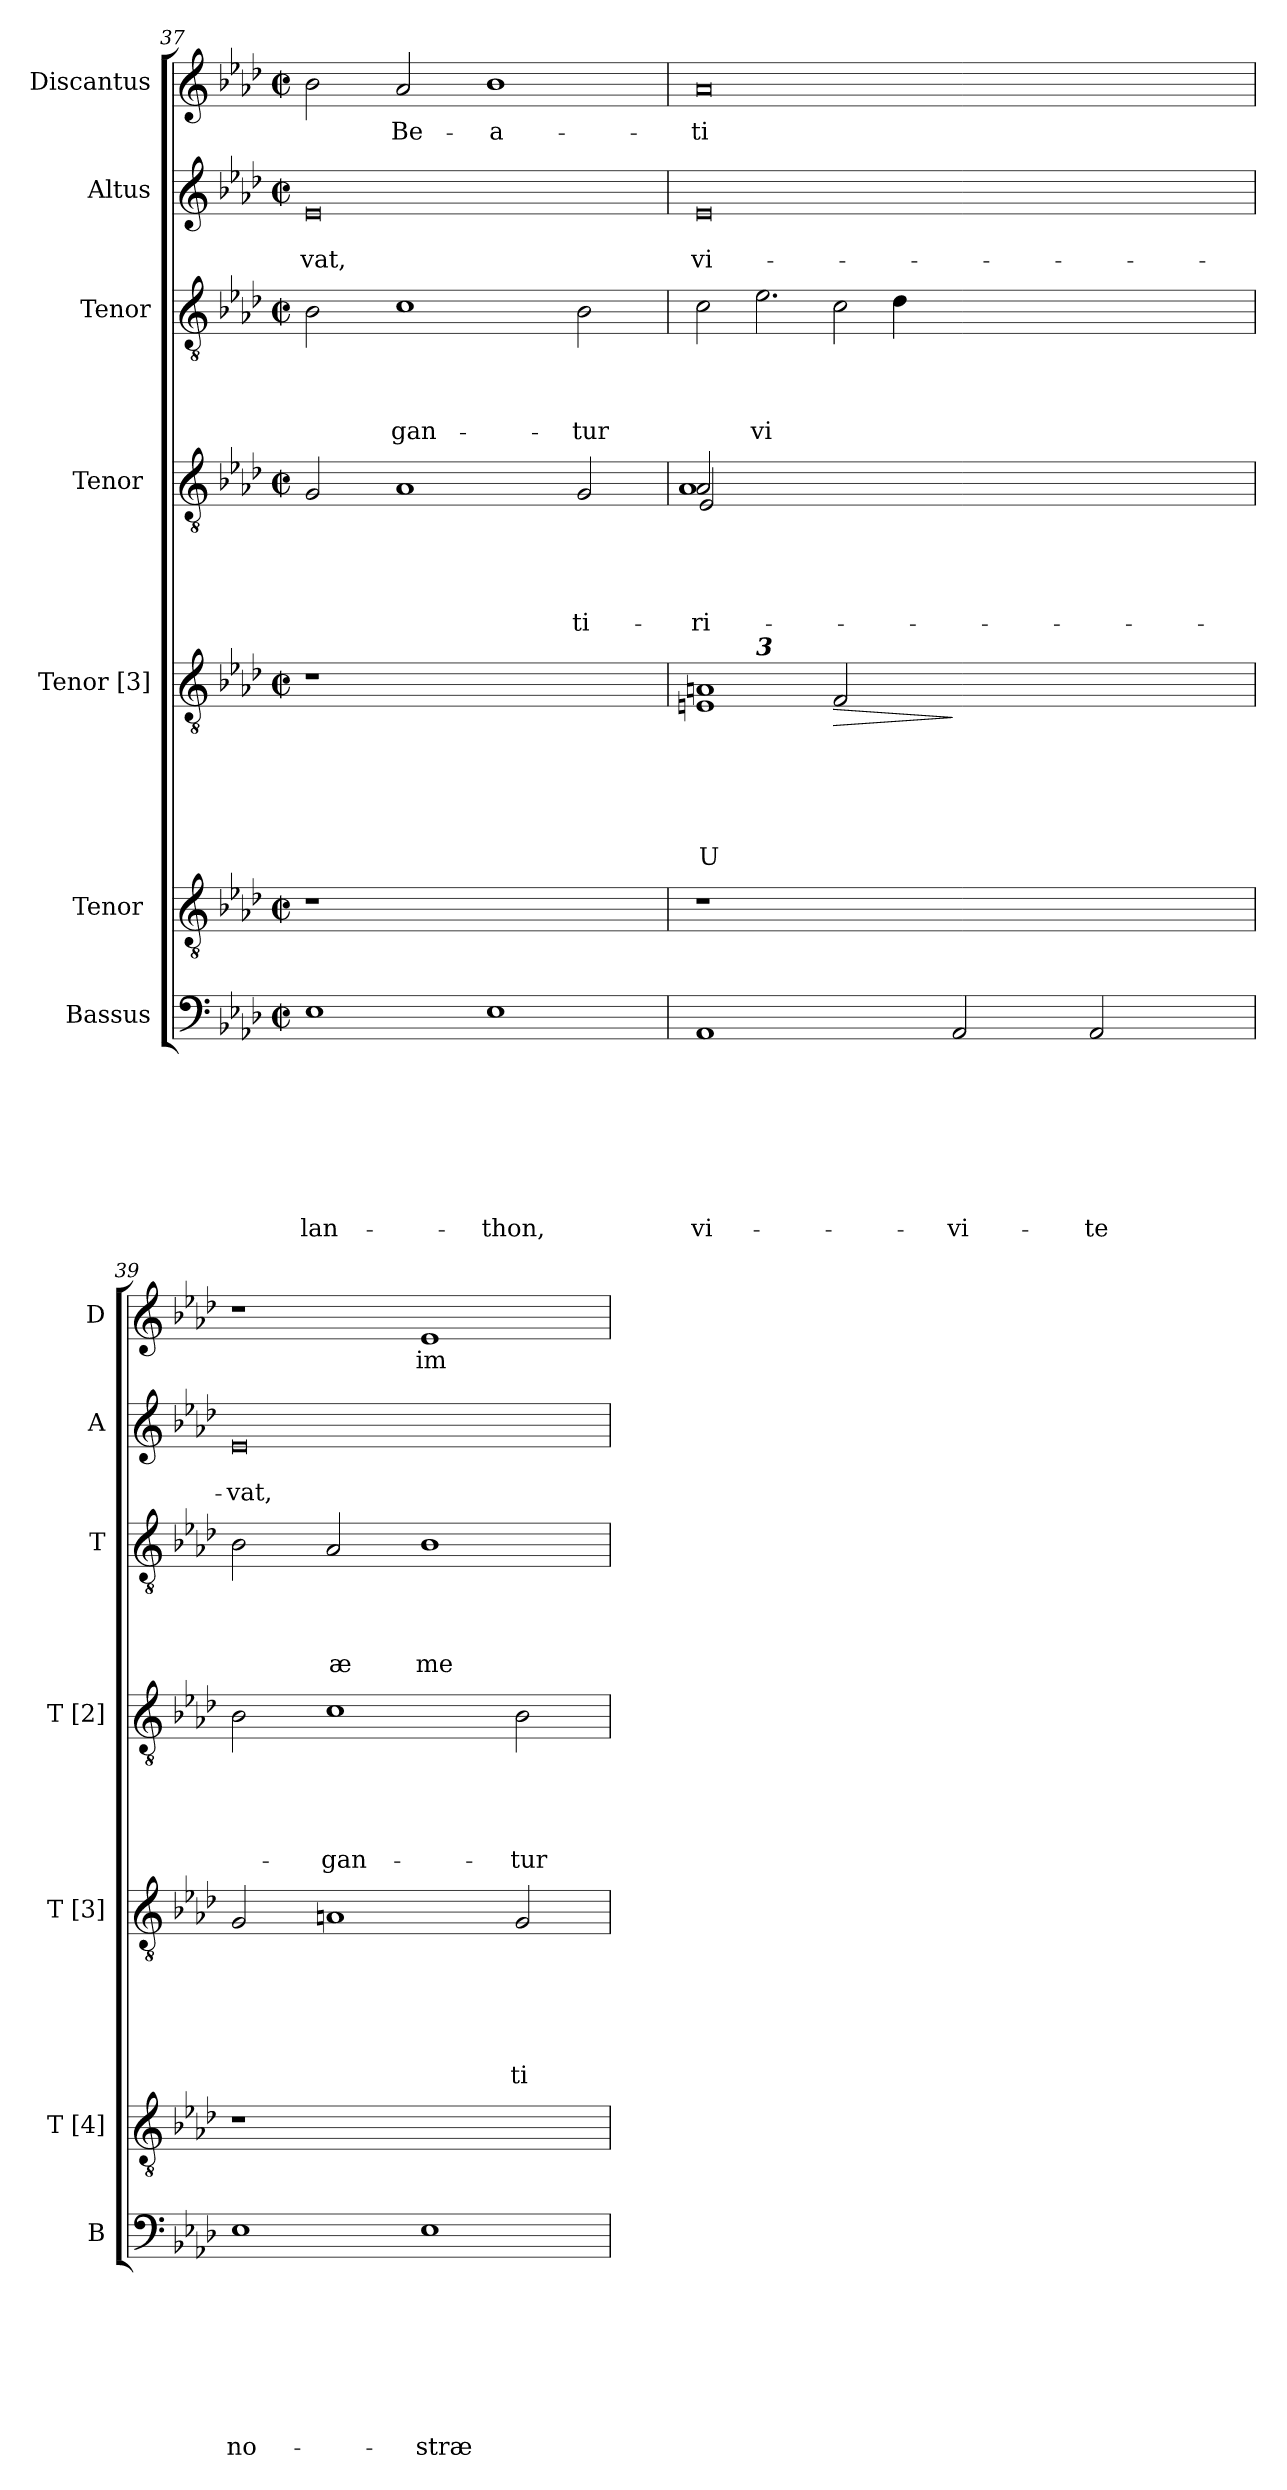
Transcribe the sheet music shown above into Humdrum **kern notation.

**kern	**text	**text	**text	**text	**text	**text	**text	**text	**kern	**kern	**text	**text	**text	**text	**text	**text	**dynam	**kern	**text	**text	**text	**text	**text	**kern	**text	**text	**text	**text	**kern	**text	**text	**kern	**text
*part7	*part7	*part7	*part7	*part7	*part7	*part7	*part7	*part7	*part6	*part5	*part5	*part5	*part5	*part5	*part5	*part5	*part5	*part4	*part4	*part4	*part4	*part4	*part4	*part3	*part3	*part3	*part3	*part3	*part2	*part2	*part2	*part1	*part1
*staff7	*staff7	*staff7	*staff7	*staff7	*staff7	*staff7	*staff7	*staff7	*staff6	*staff5	*staff5	*staff5	*staff5	*staff5	*staff5	*staff5	*staff5	*staff4	*staff4	*staff4	*staff4	*staff4	*staff4	*staff3	*staff3	*staff3	*staff3	*staff3	*staff2	*staff2	*staff2	*staff1	*staff1
*I"Bassus	*	*	*	*	*	*	*	*	*I"Tenor [4]	*I"Tenor [3]	*	*	*	*	*	*	*	*I"Tenor [2]	*	*	*	*	*	*I"Tenor	*	*	*	*	*I"Altus	*	*	*I"Discantus	*
*I'B	*	*	*	*	*	*	*	*	*I'T [4]	*I'T [3]	*	*	*	*	*	*	*	*I'T [2]	*	*	*	*	*	*I'T	*	*	*	*	*I'A	*	*	*I'D	*
*clefF4	*	*	*	*	*	*	*	*	*clefGv2	*clefGv2	*	*	*	*	*	*	*	*clefGv2	*	*	*	*	*	*clefGv2	*	*	*	*	*clefG2	*	*	*clefG2	*
*k[b-e-a-d-]	*	*	*	*	*	*	*	*	*k[b-e-a-d-]	*k[b-e-a-d-]	*	*	*	*	*	*	*	*k[b-e-a-d-]	*	*	*	*	*	*k[b-e-a-d-]	*	*	*	*	*k[b-e-a-d-]	*	*	*k[b-e-a-d-]	*
*A-:	*	*	*	*	*	*	*	*	*A-:	*A-:	*	*	*	*	*	*	*	*A-:	*	*	*	*	*	*A-:	*	*	*	*	*A-:	*	*	*A-:	*
*M2/2	*	*	*	*	*	*	*	*	*M2/2	*M2/2	*	*	*	*	*	*	*	*M2/2	*	*	*	*	*	*M2/2	*	*	*	*	*M2/2	*	*	*M2/2	*
*met(c|)	*	*	*	*	*	*	*	*	*met(c|)	*met(c|)	*	*	*	*	*	*	*	*met(c|)	*	*	*	*	*	*met(c|)	*	*	*	*	*met(c|)	*	*	*met(c|)	*
=37	=37	=37	=37	=37	=37	=37	=37	=37	=37	=37	=37	=37	=37	=37	=37	=37	=37	=37	=37	=37	=37	=37	=37	=37	=37	=37	=37	=37	=37	=37	=37	=37	=37
!	!	!	!	!	!	!	!	!LO:LY:b	!LO:N:vis=1	!LO:N:vis=1	!	!	!	!	!	!	!	!	!	!	!	!	!	!	!	!	!	!	!	!	!LO:LY:b	!	!
1E-	.	.	.	.	.	.	.	-lan-	1r	1r	.	.	.	.	.	.	.	2G/	.	.	.	.	.	2B-\	.	.	.	.	0e-	.	-vat,	2b-\	.
!	!	!	!	!	!	!	!	!	!	!	!	!	!	!	!	!	!	!	!	!	!	!	!	!	!	!	!	!LO:LY:b	!	!	!	!	!LO:LY:b
.	.	.	.	.	.	.	.	.	.	.	.	.	.	.	.	.	.	1A-	.	.	.	.	.	1c	.	.	.	-gan-	.	.	.	2a-/	Be-
!	!	!	!	!	!	!	!	!LO:LY:b	!	!	!	!	!	!	!	!	!	!	!	!	!	!	!	!	!	!	!	!	!	!	!	!	!LO:LY:b
1E-	.	.	.	.	.	.	.	-thon,	1ryy	1ryy	.	.	.	.	.	.	.	.	.	.	.	.	.	.	.	.	.	.	.	.	.	1b-	-a-
!	!	!	!	!	!	!	!	!	!	!	!	!	!	!	!	!	!	!	!	!	!	!	!LO:LY:b	!	!	!	!	!LO:LY:b	!	!	!	!	!
.	.	.	.	.	.	.	.	.	.	.	.	.	.	.	.	.	.	2G/	.	.	.	.	-ti-	2B-\	.	.	.	-tur	.	.	.	.	.
=38	=38	=38	=38	=38	=38	=38	=38	=38	=38	=38	=38	=38	=38	=38	=38	=38	=38	=38	=38	=38	=38	=38	=38	=38	=38	=38	=38	=38	=38	=38	=38	=38	=38
!	!	!	!	!	!	!	!	!LO:LY:b	!	!	!	!	!	!	!	!LO:LY:b	!	!	!	!	!	!	!LO:LY:b	!	!	!	!	!	!	!	!	!	!
*	*	*	*	*	*	*	*	*	*	*^	*	*	*	*	*	*	*	*^	*	*	*	*	*	*	*	*	*	*	*	*	*	*	*
*	*	*	*	*	*	*	*	*	*	*	*^	*	*	*	*	*	*	*	*	*	*	*	*	*	*	*	*	*	*	*	*	*	*	*	*
!	!	!	!	!	!	!	!	!	!	!	!	!	!	!	!	!	!	!	!	!	!	!	!	!	!	!LO:LY:b	!	!	!	!	!	!	!	!	!	!
*	*	*	*	*	*	*	*	*	*	*	*	*	*	*	*	*	*	*	*	*	*^	*	*	*	*	*	*	*	*	*	*	*	*	*	*	*
!	!	!	!	!	!	!	!	!	!	!	!	!	!	!	!	!	!	!	!	!	!	!	!	!	!	!	!LO:LY:b	!	!	!	!	!	!	!	!LO:LY:b	!	!LO:LY:b:rj
*	*	*	*	*	*	*	*	*	*	*	*	*	*	*	*	*	*	*	*	*	*	*	*	*	*	*	*	*^	*	*	*	*	*	*	*	*	*
*	*	*	*	*	*	*	*	*	*	*	*	*	*	*	*	*	*	*	*	*	*	*	*	*	*	*	*	*	*^	*	*	*	*	*	*	*	*	*
1AA-	.	.	.	.	.	.	.	vi-	1r	4ryy	1E 1A	2ryy	.	.	.	.	.	U-	.	2A-/	2E-/	1A-	.	.	.	.	-ri-	2c\	4ryy	2.ryy	.	.	.	.	0e-	.	vi-	0a-	-ti
!	!	!	!	!	!	!	!	!	!	!LO:TX:a:Bi:t=3	!	!	!	!	!	!	!	!	!	!	!	!	!	!	!	!	!	!	!	!	!	!	!	!	!	!	!	!	!
!	!	!	!	!	!	!	!	!	!	!	!	!	!	!	!	!	!	!	!	!	!	!	!	!	!	!	!	!	!	!	!	!	!	!LO:LY:b	!	!	!	!	!
.	.	.	.	.	.	.	.	.	.	16.ryy	.	.	.	.	.	.	.	.	.	.	.	.	.	.	.	.	.	.	2.e-\	.	.	.	.	vi-	.	.	.	.	.
.	.	.	.	.	.	.	.	.	.	2.ryy	.	.	.	.	.	.	.	.	.	.	.	.	.	.	.	.	.	.	.	.	.	.	.	.	.	.	.	.	.
!	!	!	!	!	!	!	!	!	!	!	!	!	!	!	!	!	!	!	!LO:HP:b	!	!	!	!	!	!	!	!	!	!	!	!	!	!	!	!	!	!	!	!
.	.	.	.	.	.	.	.	.	.	.	.	2F/	.	.	.	.	.	.	>	1ryy	1ryy	.	.	.	.	.	.	2c\	.	.	.	.	.	.	.	.	.	.	.
.	.	.	.	.	.	.	.	.	.	.	.	.	.	.	.	.	.	.	.	.	.	.	.	.	.	.	.	.	.	4d-\	.	.	.	.	.	.	.	.	.
!	!	!	!	!	!	!	!	!LO:LY:b	!	!	!	!	!	!	!	!	!	!	!	!	!	!	!	!	!	!	!	!	!	!	!	!	!	!	!	!	!	!	!
2AA-/	.	.	.	.	.	.	.	-vi-	1ryy	.	2.ryy	4ryy	.	.	.	.	.	.	]	.	.	1ryy	.	.	.	.	.	1ryy	1ryy	1ryy	.	.	.	.	.	.	.	.	.
.	.	.	.	.	.	.	.	.	.	2ryy	.	.	.	.	.	.	.	.	.	.	.	.	.	.	.	.	.	.	.	.	.	.	.	.	.	.	.	.	.
.	.	.	.	.	.	.	.	.	.	.	.	2.ryy	.	.	.	.	.	.	.	.	.	.	.	.	.	.	.	.	.	.	.	.	.	.	.	.	.	.	.
!	!	!	!	!	!	!	!	!LO:LY:b	!	!	!	!	!	!	!	!	!	!	!	!	!	!	!	!	!	!	!	!	!	!	!	!	!	!	!	!	!	!	!
2AA-/	.	.	.	.	.	.	.	-te	.	.	.	.	.	.	.	.	.	.	.	2ryy	2ryy	.	.	.	.	.	.	.	.	.	.	.	.	.	.	.	.	.	.
.	.	.	.	.	.	.	.	.	.	4ryy	.	.	.	.	.	.	.	.	.	.	.	.	.	.	.	.	.	.	.	.	.	.	.	.	.	.	.	.	.
.	.	.	.	.	.	.	.	.	.	.	4ryy	.	.	.	.	.	.	.	.	.	.	.	.	.	.	.	.	.	.	.	.	.	.	.	.	.	.	.	.
.	.	.	.	.	.	.	.	.	.	8ryy	.	.	.	.	.	.	.	.	.	.	.	.	.	.	.	.	.	.	.	.	.	.	.	.	.	.	.	.	.
.	.	.	.	.	.	.	.	.	.	32ryy	.	.	.	.	.	.	.	.	.	.	.	.	.	.	.	.	.	.	.	.	.	.	.	.	.	.	.	.	.
*	*	*	*	*	*	*	*	*	*	*v	*v	*v	*	*	*	*	*	*	*	*	*	*	*	*	*	*	*	*v	*v	*v	*	*	*	*	*	*	*	*	*
*	*	*	*	*	*	*	*	*	*	*	*	*	*	*	*	*	*	*v	*v	*v	*	*	*	*	*	*	*	*	*	*	*	*	*	*	*
!!LO:PB:g=z
=39	=39	=39	=39	=39	=39	=39	=39	=39	=39	=39	=39	=39	=39	=39	=39	=39	=39	=39	=39	=39	=39	=39	=39	=39	=39	=39	=39	=39	=39	=39	=39	=39	=39
!	!	!	!	!	!	!	!	!LO:LY:b	!LO:N:vis=1	!	!	!	!	!	!	!	!	!	!	!	!	!	!	!	!	!	!	!	!	!	!LO:LY:b	!	!
1E-	.	.	.	.	.	.	.	no-	1r	2G/	.	.	.	.	.	.	.	2B-\	.	.	.	.	.	2B-\	.	.	.	.	0e-	.	-vat,	1r	.
!	!	!	!	!	!	!	!	!	!	!	!	!	!	!	!	!	!	!	!	!	!	!	!LO:LY:b	!	!	!	!	!LO:LY:b	!	!	!	!	!
.	.	.	.	.	.	.	.	.	.	1A	.	.	.	.	.	.	.	1c	.	.	.	.	-gan-	2A-/	.	.	.	-æ	.	.	.	.	.
!	!	!	!	!	!	!	!	!LO:LY:b	!	!	!	!	!	!	!	!	!	!	!	!	!	!	!	!	!	!	!	!LO:LY:b	!	!	!	!	!LO:LY:b
1E-	.	.	.	.	.	.	.	-stræ	1ryy	.	.	.	.	.	.	.	.	.	.	.	.	.	.	1B-	.	.	.	me-	.	.	.	1e-	im-
!	!	!	!	!	!	!	!	!	!	!	!	!	!	!	!	!LO:LY:b	!	!	!	!	!	!	!LO:LY:b	!	!	!	!	!	!	!	!	!	!
.	.	.	.	.	.	.	.	.	.	2G/	.	.	.	.	.	-ti-	.	2B-\	.	.	.	.	-tur	.	.	.	.	.	.	.	.	.	.
=	=	=	=	=	=	=	=	=	=	=	=	=	=	=	=	=	=	=	=	=	=	=	=	=	=	=	=	=	=	=	=	=	=
*-	*-	*-	*-	*-	*-	*-	*-	*-	*-	*-	*-	*-	*-	*-	*-	*-	*-	*-	*-	*-	*-	*-	*-	*-	*-	*-	*-	*-	*-	*-	*-	*-	*-
